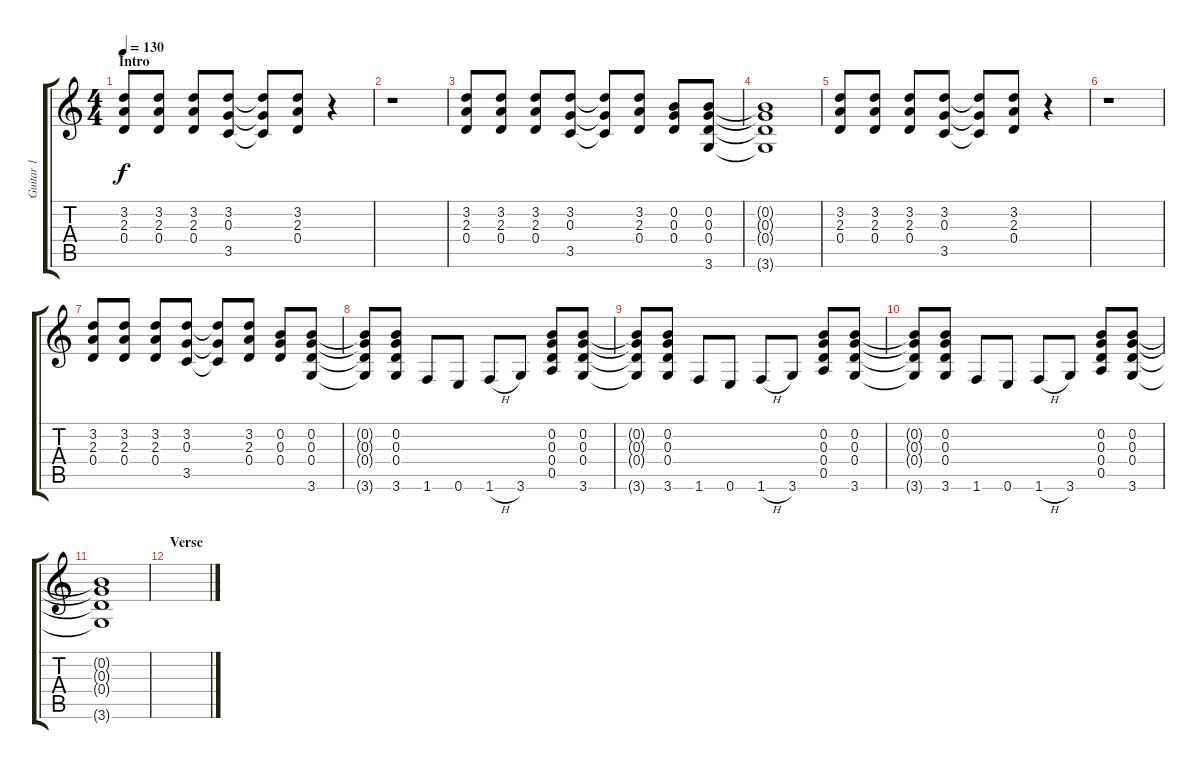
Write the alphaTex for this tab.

\track ("Guitar 1" "Guitar 1") {instrument electricguitarclean}
\staff {score tabs}
\tuning (E4 B3 G3 D3 A2 E2) {hide}
\ts (4 4)
\section ("" "Intro")
\tempo 130
\clef g2
\ks c
(3.2 2.3 0.4).8{dy f instrument electricguitarclean} (3.2 2.3 0.4).8 (3.2 2.3 0.4).8 (3.2 0.3 3.5).8 (3.2{t} 0.3{t} 3.5{t}).8 (3.2 2.3 0.4).8 r.4 |
r.1 |
(3.2 2.3 0.4).8 (3.2 2.3 0.4).8 (3.2 2.3 0.4).8 (3.2 0.3 3.5).8 (3.2{t} 0.3{t} 3.5{t}).8 (3.2 2.3 0.4).8 (0.2 0.3 0.4).8 (0.2 0.3 0.4 3.6).8 |
(0.2{t} 0.3{t} 0.4{t} 3.6{t}).1 |
(3.2 2.3 0.4).8 (3.2 2.3 0.4).8 (3.2 2.3 0.4).8 (3.2 0.3 3.5).8 (3.2{t} 0.3{t} 3.5{t}).8 (3.2 2.3 0.4).8 r.4 |
r.1 |
(3.2 2.3 0.4).8 (3.2 2.3 0.4).8 (3.2 2.3 0.4).8 (3.2 0.3 3.5).8 (3.2{t} 0.3{t} 3.5{t}).8 (3.2 2.3 0.4).8 (0.2 0.3 0.4).8 (0.2 0.3 0.4 3.6).8 |
(0.2{t} 0.3{t} 0.4{t} 3.6{t}).8 (0.2 0.3 0.4 3.6).8 1.6.8 0.6.8 1.6{h}.8 3.6.8 (0.2 0.3 0.4 0.5).8 (0.2 0.3 0.4 3.6).8 |
(0.2{t} 0.3{t} 0.4{t} 3.6{t}).8 (0.2 0.3 0.4 3.6).8 1.6.8 0.6.8 1.6{h}.8 3.6.8 (0.2 0.3 0.4 0.5).8 (0.2 0.3 0.4 3.6).8 |
(0.2{t} 0.3{t} 0.4{t} 3.6{t}).8 (0.2 0.3 0.4 3.6).8 1.6.8 0.6.8 1.6{h}.8 3.6.8 (0.2 0.3 0.4 0.5).8 (0.2 0.3 0.4 3.6).8 |
(0.2{t} 0.3{t} 0.4{t} 3.6{t}).1 |
\section ("" "Verse")
